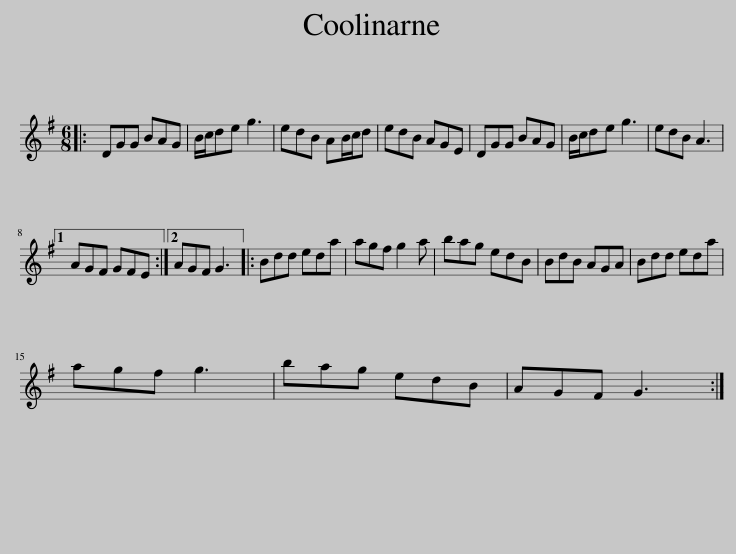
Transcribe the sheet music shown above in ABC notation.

X:1
L:1/8
M:6/8
I:linebreak $
K:G
V:1 treble
V:1
|: DGG BAG | B/c/de g3 | edB AB/c/d | edB AGE | DGG BAG | %5
 B/c/de g3 | edB A3 |1$ AGF GFE :|2 AGF G3 |: Bdd eda | %10
 agf g2 a | bag edB | BdB AGA | Bdd eda |$ agf g3 | %15
 bag edB | AGF G3 :| %17
